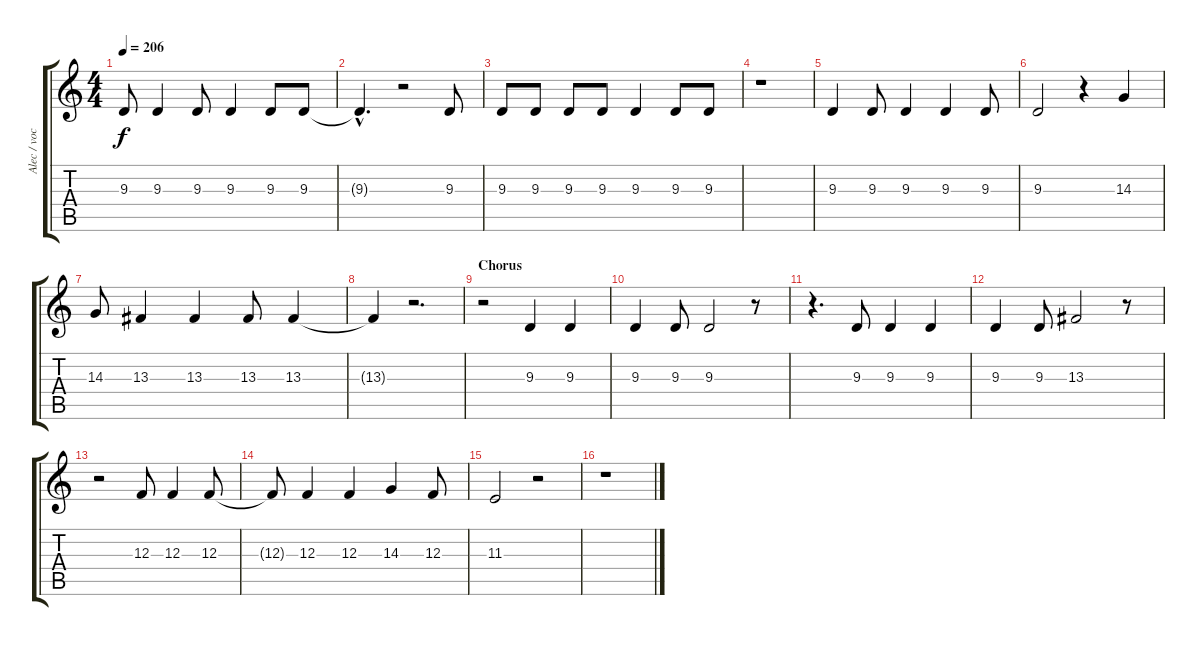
\track ("Alec / vocals" "Alec / voc") {instrument lead1square}
\staff {score tabs}
\tuning (D4 A3 F3 C3 G2 D2) {hide}
\ts (4 4)
\tempo 206
\clef g2
\ks c
9.3.8{dy f} 9.3.4 9.3.8 9.3.4 9.3.8 9.3.8 |
9.3{hac t}.4{d} r.2 9.3.8 |
9.3.8 9.3.8 9.3.8 9.3.8 9.3.4 9.3.8 9.3.8 |
r.1 |
9.3.4 9.3.8 9.3.4 9.3.4 9.3.8 |
9.3.2 r.4 14.3.4 |
14.3.8 13.3.4 13.3.4 13.3.8 13.3.4 |
13.3{t}.4 r.2{d} |
\section ("" "Chorus")
r.2 9.3.4 9.3.4 |
9.3.4 9.3.8 9.3.2 r.8 |
r.4{d} 9.3.8 9.3.4 9.3.4 |
9.3.4 9.3.8 13.3.2 r.8 |
r.2 12.3.8 12.3.4 12.3.8 |
12.3{t}.8 12.3.4 12.3.4 14.3.4 12.3.8 |
11.3.2 r.2 |
r.1
